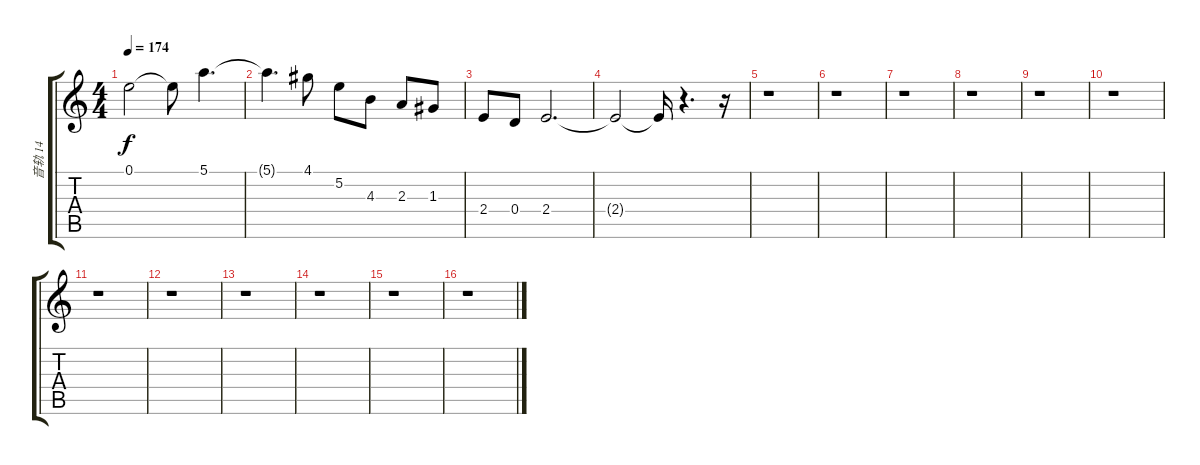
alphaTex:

\track ("音轨 14" "音轨 14") {instrument guitarharmonics}
\staff {score tabs}
\tuning (E4 B3 G3 D3 A2 E2) {hide}
\ts (4 4)
\tempo 174
\clef g2
\ks c
0.1{t}.2{dy f} 0.1{t}.8 5.1.4{d} |
5.1{t}.4{d} 4.1.8 5.2.8 4.3.8 2.3.8 1.3.8 |
2.4.8 0.4.8 2.4.2{d} |
2.4{t}.2 2.4{t}.16 r.4{d} r.16 |
r.1 |
r.1 |
r.1 |
r.1 |
r.1 |
r.1 |
r.1 |
r.1 |
r.1 |
r.1 |
r.1 |
r.1
